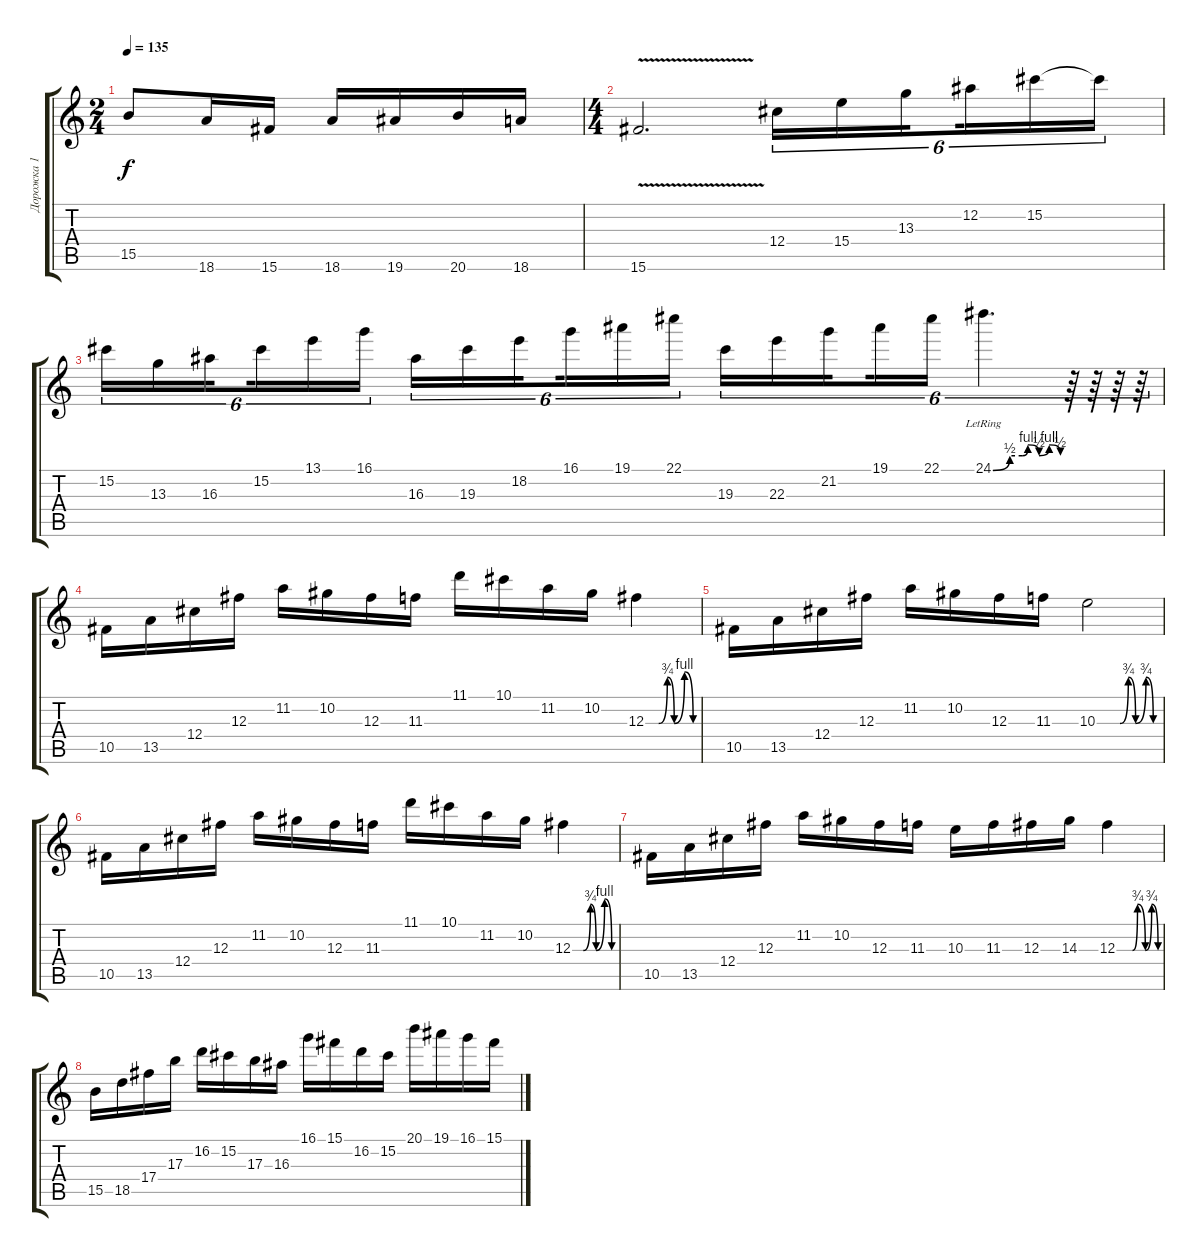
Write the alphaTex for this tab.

\track ("Дорожка 1" "Дорожка 1") {instrument distortionguitar}
\staff {score tabs}
\tuning (Eb4 Bb3 Gb3 Db3 Ab2 Eb2) {hide}
\ts (2 4)
\tempo 135
\clef g2
\ks c
15.5.8{dy f} 18.6.16 15.6.16 18.6.16 19.6.16 20.6.16 18.6.16 |
\ts (4 4)
15.6{v}.2{d} 12.4.16{tu (6 4)} 15.4.16{tu (6 4)} 13.3.16{tu (6 4) beam splitsecondary} 12.2.16{tu (6 4)} 15.2.16{tu (6 4)} 15.2{t}.16{tu (6 4)} |
15.2.16{tu (6 4)} 13.3.16{tu (6 4)} 16.3.16{tu (6 4) beam splitsecondary} 15.2.16{tu (6 4)} 13.1.16{tu (6 4)} 16.1.16{tu (6 4)} 16.3.16{tu (6 4)} 19.3.16{tu (6 4)} 18.2.16{tu (6 4) beam splitsecondary} 16.1.16{tu (6 4)} 19.1.16{tu (6 4)} 22.1.16{tu (6 4)} 19.3.16{tu (6 4)} 22.3.16{tu (6 4)} 21.2.16{tu (6 4) beam splitsecondary} 19.1.16{tu (6 4)} 22.1.16{tu (6 4)} 24.1{be (custom 0 0 15 2 26 2 31 4 41 2 50 4 60 2) lr}.4{d tu (6 4)} r.64{tu (6 4)} r.64{tu (6 4)} r.64{tu (6 4)} r.64{tu (6 4)} |
10.5.16 13.5.16 12.4.16 12.3.16 11.2.16 10.2.16 12.3.16 11.3.16 11.1.16 10.1.16 11.2.16 10.2.16 12.3{be (custom 0 0 15 0 25 3 33 0 45 4 55 0 60 0)}.4 |
10.5.16 13.5.16 12.4.16 12.3.16 11.2.16 10.2.16 12.3.16 11.3.16 10.3{be (custom 0 0 15 0 22 0 30 3 37 0 47 3 54 0 58 0 60 0)}.2 |
10.5.16 13.5.16 12.4.16 12.3.16 11.2.16 10.2.16 12.3.16 11.3.16 11.1.16 10.1.16 11.2.16 10.2.16 12.3{be (custom 0 0 15 0 25 3 33 0 45 4 55 0 60 0)}.4 |
10.5.16 13.5.16 12.4.16 12.3.16 11.2.16 10.2.16 12.3.16 11.3.16 10.3.16 11.3.16 12.3.16 14.3.16 12.3{be (custom 0 0 15 0 22 0 29 3 40 0 49 3 58 0 60 0)}.4 |
15.5.16 18.5.16 17.4.16 17.3.16 16.2.16 15.2.16 17.3.16 16.3.16 16.1.16 15.1.16 16.2.16 15.2.16 20.1.16 19.1.16 16.1.16 15.1.16
